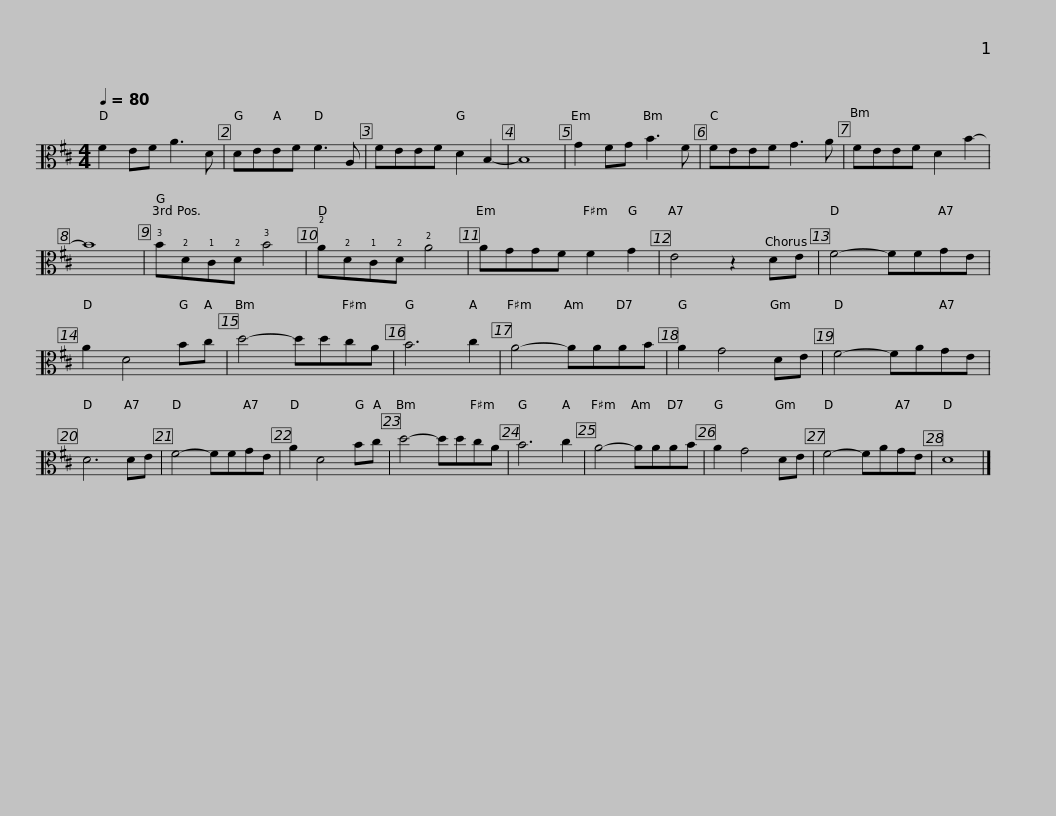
X:1
L:1/8
Q:1/4=80
M:4/4
I:linebreak $
K:D
V:1 alto
V:1
 F2 EF A3 D | DEEF F3 A, | FEEF D2 B,2- | B,8 | G2 FG B3 F | %5
 FEEF G3 A | FEEF D2 B2- | B8 |$ !3!B!2!D!1!C!2!D !3!B4 | !2!A!2!D!1!C!2!D !2!A4 | %10
 AGGF F2 G2 | E4 z2 DE | F4- FFGE | A2 D4 Bc | d4- ddcA | %15
 B6 c2 |$ A4- AAAB | A2 G4 DE | F4- FAGE | D6 DE | %20
 F4- FFGE | A2 D4 Bc | d4- ddcA | B6 c2 |$ A4- AAAB | %25
 A2 G4 DE | F4- FAGE | D8 |] %28
